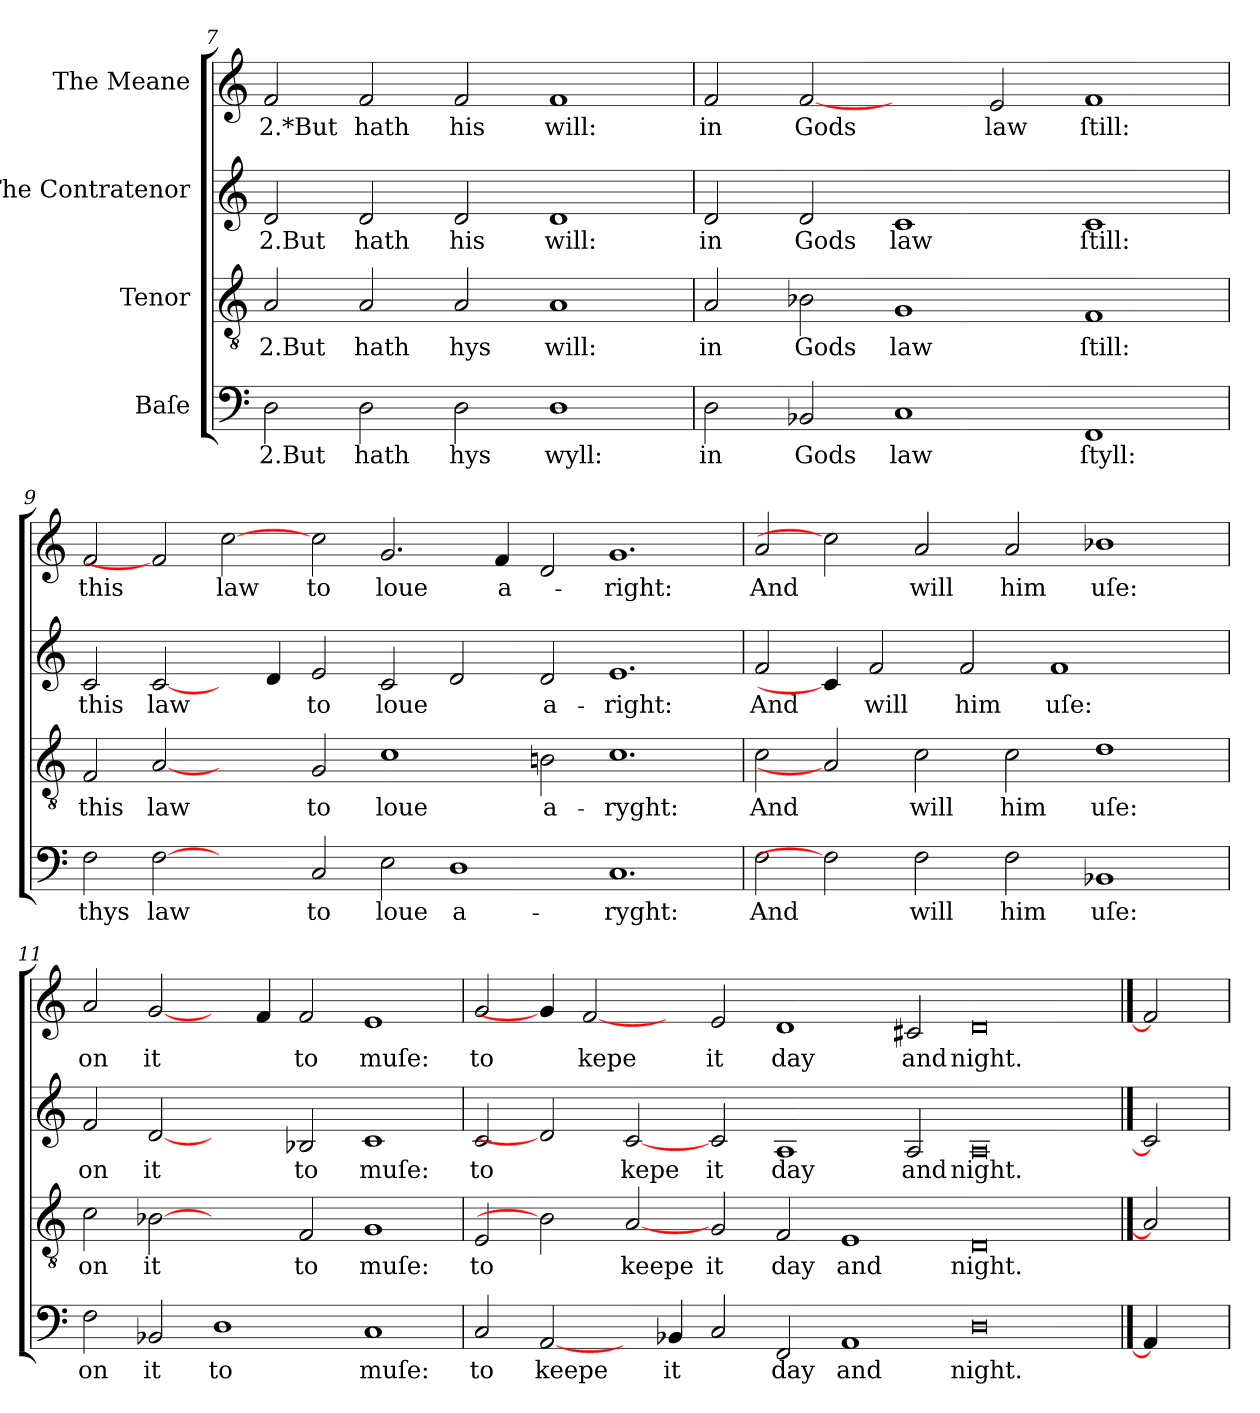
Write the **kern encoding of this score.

**kern	**text	**kern	**text	**kern	**text	**kern	**text
*part4	*part4	*part3	*part3	*part2	*part2	*part1	*part1
*staff4	*staff4	*staff3	*staff3	*staff2	*staff2	*staff1	*staff1
*I"Baſe	*	*I"Tenor	*	*I"The Contratenor	*	*I"The Meane	*
*clefF4	*	*clefGv2	*	*clefG2	*	*clefG2	*
*k[]	*	*k[]	*	*k[]	*	*k[]	*
*C:	*	*C:	*	*C:	*	*C:	*
=7	=7	=7	=7	=7	=7	=7	=7
!	!LO:LY:b	!	!LO:LY:b	!	!LO:LY:b	!	!LO:LY:b
2D\	2.But	2A/	2.But	2d/	2.But	2f/	2.*But
!	!LO:LY:b	!	!LO:LY:b	!	!LO:LY:b	!	!LO:LY:b
2D\	hath	2A/	hath	2d/	hath	2f/	hath
!	!LO:LY:b	!	!LO:LY:b	!	!LO:LY:b	!	!LO:LY:b
2D\	hys	2A/	hys	2d/	his	2f/	his
!	!LO:LY:b	!	!LO:LY:b	!	!LO:LY:b	!	!LO:LY:b
1D	wyll:	1A	will:	1d	will:	1f	will:
=8	=8	=8	=8	=8	=8	=8	=8
!	!LO:LY:b	!	!LO:LY:b	!	!LO:LY:b	!	!LO:LY:b
2D\	in	2A/	in	2d/	in	2f/	in
!	!LO:LY:b	!	!LO:LY:b	!	!LO:LY:b	!	!LO:LY:b
2BB-X/	Gods	2B-X\	Gods	2d/	Gods	[2f	Gods
!	!LO:LY:b	!	!LO:LY:b	!	!LO:LY:b	!	!
1C	law	1G	law	1c	law	2ryy	.
!	!	!	!	!	!	!	!LO:LY:b
.	.	.	.	.	.	2e/	law
!	!LO:LY:b	!	!LO:LY:b	!	!LO:LY:b	!	!LO:LY:b
1FF	ſtyll:	1F	ſtill:	1c	ſtill:	1f	ſtill:
!!LO:PB:g=z
=9	=9	=9	=9	=9	=9	=9	=9
!	!LO:LY:b	!	!LO:LY:b	!	!LO:LY:b	!	!LO:LY:b
2F\	thys	2F/	this	2c/	this	2f/	this
!	!LO:LY:b	!	!LO:LY:b	!	!LO:LY:b	!	!
[2F	law	[2A	law	[2c/	law	2f]	.
!	!	!	!	!	!	!	!LO:LY:b
2ryy	.	2ryy	.	4ryy	.	[2cc	law
.	.	.	.	4d/	.	.	.
!	!LO:LY:b	!	!LO:LY:b	!	!LO:LY:b	!	!LO:LY:b
2C/	to	2G/	to	2e/	to	2cc\	to
!	!LO:LY:b	!	!LO:LY:b	!	!LO:LY:b	!	!LO:LY:b
2E\	loue	1c	loue	2c/	loue	2.g/	loue
!	!LO:LY:b:rj	!	!	!	!	!	!
1D	a-	.	.	2d/	.	.	.
!	!	!	!	!	!	!	!LO:LY:b
.	.	.	.	.	.	4f/	a-
!	!	!	!LO:LY:b	!	!LO:LY:b	!	!
.	.	2Bn\	a-	2d/	a-	2d/	.
!	!LO:LY:b	!	!LO:LY:b	!	!LO:LY:b	!	!LO:LY:b
1.C	-ryght:	1.c	-ryght:	1.e	-right:	1.g	-right:
=10	=10	=10	=10	=10	=10	=10	=10
!	!LO:LY:b	!	!LO:LY:b	!	!LO:LY:b	!	!LO:LY:b
2F\	And	2c\	And	2f/	And	2a/	And
2F]	.	2A]	.	4c/]	.	2cc]	.
!	!	!	!	!	!LO:LY:b	!	!
.	.	.	.	2f/	will	.	.
!	!LO:LY:b	!	!LO:LY:b	!	!	!	!LO:LY:b
2F\	will	2c\	will	.	.	2a/	will
!	!	!	!	!	!LO:LY:b	!	!
.	.	.	.	2f/	him	.	.
!	!LO:LY:b	!	!LO:LY:b	!	!	!	!LO:LY:b
2F\	him	2c\	him	.	.	2a/	him
!	!	!	!	!	!LO:LY:b	!	!
.	.	.	.	1f	uſe:	.	.
!	!LO:LY:b	!	!LO:LY:b	!	!	!	!LO:LY:b
1BB-X	uſe:	1d	uſe:	.	.	1b-X	uſe:
.	.	.	.	4ryy	.	.	.
!!LO:LB:g=z
=11	=11	=11	=11	=11	=11	=11	=11
!	!LO:LY:b	!	!LO:LY:b	!	!LO:LY:b	!	!LO:LY:b
2F\	on	2c\	on	2f/	on	2a/	on
!	!LO:LY:b	!	!LO:LY:b	!	!LO:LY:b	!	!LO:LY:b
2BB-X/	it	[2B-X	it	[2d	it	[2g/	it
!	!LO:LY:b	!	!	!	!	!	!
1D	to	2ryy	.	2ryy	.	4ryy	.
.	.	.	.	.	.	4f/	.
!	!	!	!LO:LY:b	!	!LO:LY:b	!	!LO:LY:b
.	.	2F/	to	2B-X/	to	2f/	to
!	!LO:LY:b	!	!LO:LY:b	!	!LO:LY:b	!	!LO:LY:b
1C	muſe:	1G	muſe:	1c	muſe:	1e	muſe:
=12	=12	=12	=12	=12	=12	=12	=12
!	!LO:LY:b	!	!LO:LY:b	!	!LO:LY:b	!	!LO:LY:b
2C/	to	2E/	to	2c/	to	2g/	to
!	!LO:LY:b	!	!	!	!	!	!
[2AA/	keepe	2B-]	.	2d]	.	4g/]	.
!	!	!	!	!	!	!	!LO:LY:b
.	.	.	.	.	.	[2f	kepe
!	!	!	!LO:LY:b	!	!LO:LY:b	!	!
4ryy	.	[2A	keepe	[2c	kepe	.	.
!	!LO:LY:b	!	!	!	!	!	!
4BB-X/	it	.	.	.	.	4ryy	.
!	!	!	!LO:LY:b	!	!LO:LY:b	!	!LO:LY:b
2C/	.	2G/	it	2c/	it	2e/	it
!	!LO:LY:b	!	!LO:LY:b	!	!LO:LY:b	!	!LO:LY:b
2FF/	day	2F/	day	1A	day	1d	day
!	!LO:LY:b	!	!LO:LY:b	!	!	!	!
1AA	and	1E	and	.	.	.	.
!	!	!	!	!	!LO:LY:b	!	!LO:LY:b
.	.	.	.	2A/	and	2c#X/	and
!	!LO:LY:b	!	!LO:LY:b	!	!LO:LY:b	!	!LO:LY:b
0D	night.	0D	night.	0A	night.	0d	night.
==13	==13	==13	==13	==13	==13	==13	==13
4AA/]	.	2A]	.	2c]	.	2f]	.
4ryy	.	.	.	.	.	.	.
=	=	=	=	=	=	=	=
*-	*-	*-	*-	*-	*-	*-	*-
